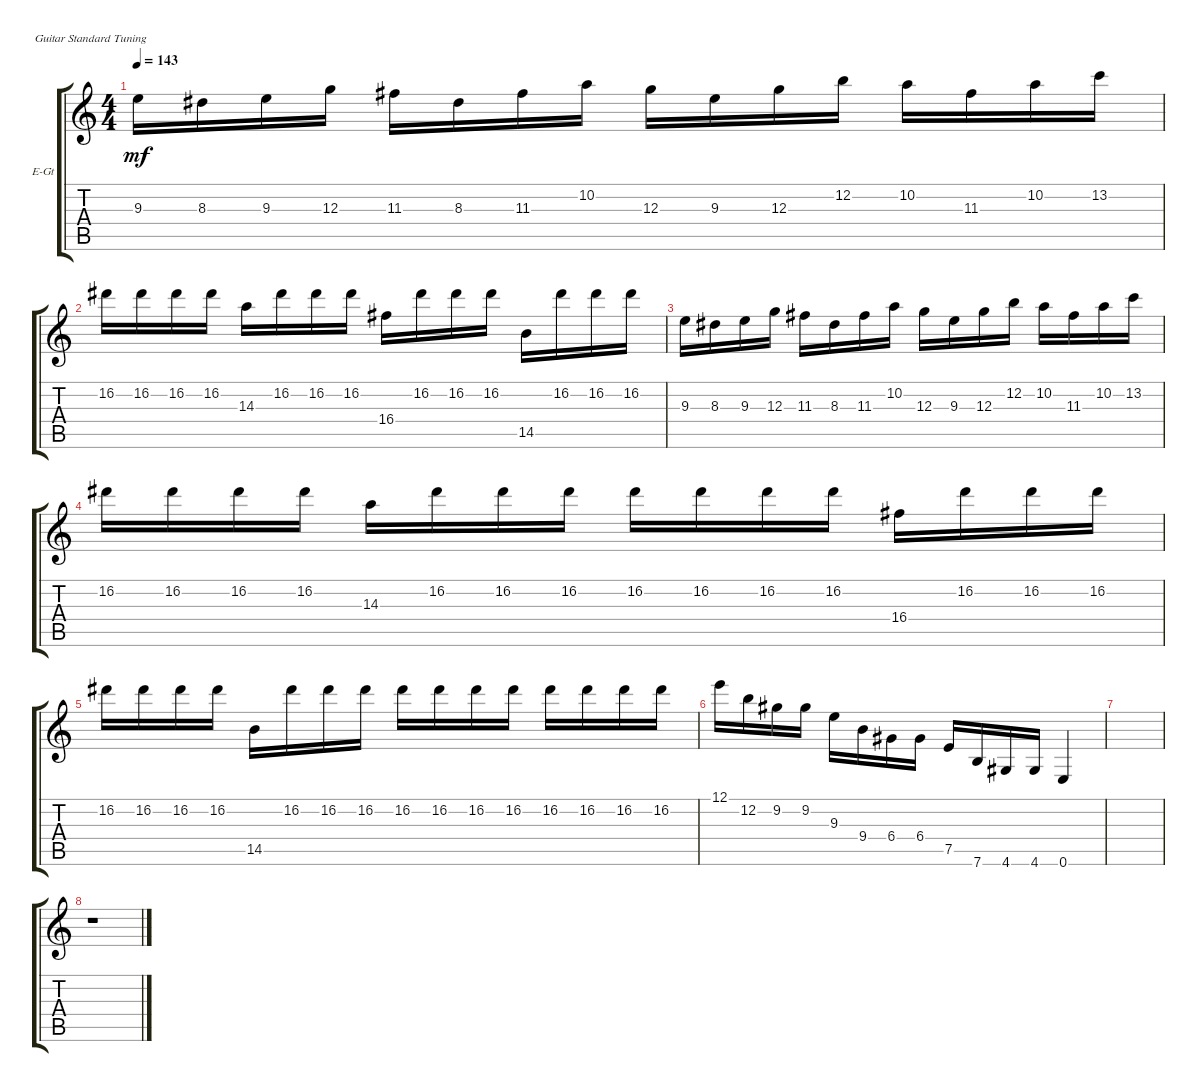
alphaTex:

\defaultSystemsLayout 4
\bracketExtendMode groupsimilarinstruments
\firstSystemTrackNameOrientation horizontal
\otherSystemsTrackNameOrientation horizontal
\track ("Electric Guitar" "E-Gt") {instrument electricguitarclean}
\staff {score tabs}
\tuning (E4 B3 G3 D3 A2 E2)
\ts (4 4)
\tempo 143
\clef g2
\ks c
9.3.16{dy mf} 8.3.16 9.3.16 12.3.16 11.3.16 8.3.16 11.3.16 10.2.16 12.3.16 9.3.16 12.3.16 12.2.16 10.2.16 11.3.16 10.2.16 13.2.16 |
16.2.16 16.2.16 16.2.16 16.2.16 14.3.16 16.2.16 16.2.16 16.2.16 16.4.16 16.2.16 16.2.16 16.2.16 14.5.16 16.2.16 16.2.16 16.2.16 |
9.3.16 8.3.16 9.3.16 12.3.16 11.3.16 8.3.16 11.3.16 10.2.16 12.3.16 9.3.16 12.3.16 12.2.16 10.2.16 11.3.16 10.2.16 13.2.16 |
16.2.16 16.2.16 16.2.16 16.2.16 14.3.16 16.2.16 16.2.16 16.2.16 16.2.16 16.2.16 16.2.16 16.2.16 16.4.16 16.2.16 16.2.16 16.2.16 |
16.2.16 16.2.16 16.2.16 16.2.16 14.5.16 16.2.16 16.2.16 16.2.16 16.2.16 16.2.16 16.2.16 16.2.16 16.2.16 16.2.16 16.2.16 16.2.16 |
12.1.16 12.2.16 9.2.16 9.2.16 9.3.16 9.4.16 6.4.16 6.4.16 7.5.16 7.6.16 4.6.16 4.6.16 0.6.4 |
|
r.1
